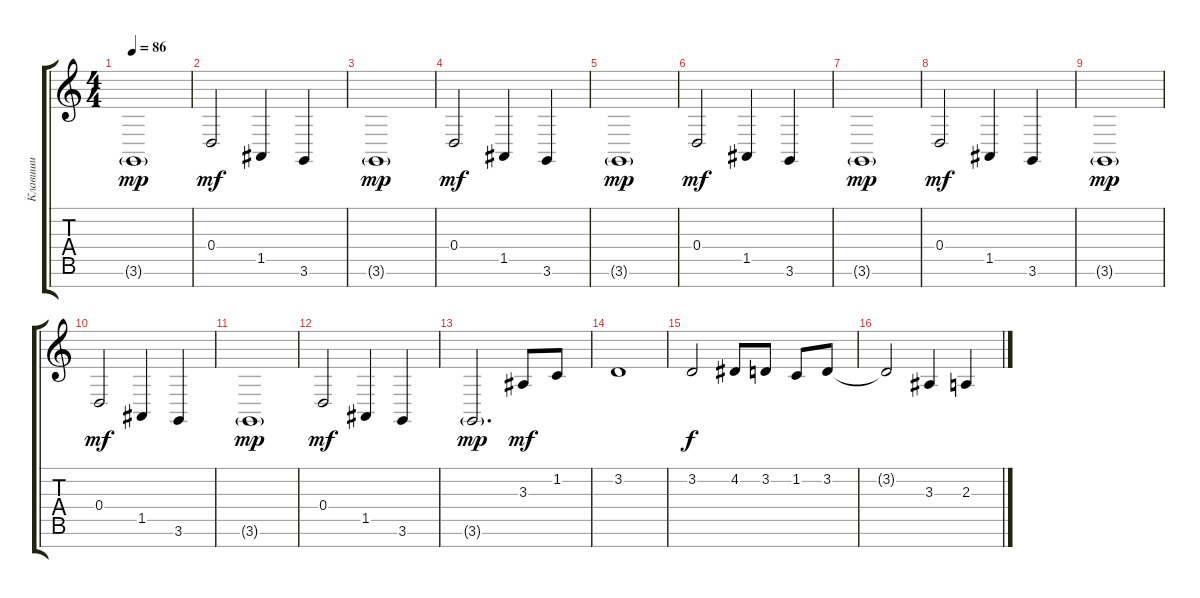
\track ("Клавиши" "Клавиши") {instrument viola}
\staff {score tabs}
\tuning (E4 B3 G3 D3 A2 E2 B1) {hide}
\ts (4 4)
\tempo 86
\clef g2
\ks c
3.6{g}.1{dy mp} |
0.4.2{dy mf} 1.5.4 3.6.4 |
3.6{g}.1{dy mp} |
0.4.2{dy mf} 1.5.4 3.6.4 |
3.6{g}.1{dy mp} |
0.4.2{dy mf} 1.5.4 3.6.4 |
3.6{g}.1{dy mp} |
0.4.2{dy mf} 1.5.4 3.6.4 |
3.6{g}.1{dy mp} |
0.4.2{dy mf} 1.5.4 3.6.4 |
3.6{g}.1{dy mp} |
0.4.2{dy mf} 1.5.4 3.6.4 |
3.6{g}.2{d dy mp} 3.3.8{dy mf} 1.2.8 |
3.2.1 |
3.2.2{dy f} 4.2.8 3.2.8 1.2.8 3.2.8 |
3.2{t}.2 3.3.4 2.3.4
